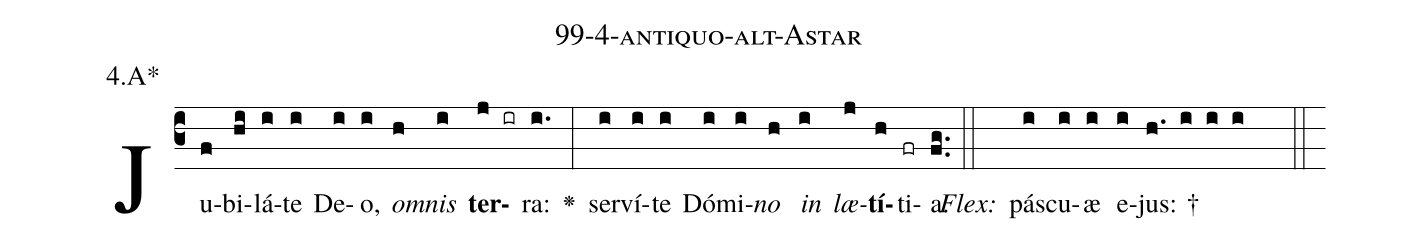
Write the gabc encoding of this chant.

name: 99-4-antiquo-alt-Astar;
annotation: 4.A*;
%%
(c3)Ju(f)bi(hi)lá(i)te(i) De(i)o,(i) <i>om</i>(h)<i>nis</i>(i) <b>ter</b>(j ir)ra:(i.) <v>\greheightstar</v>(:) ser(i)ví(i)te(i) Dó(i)mi(i)<i>no</i>(h) <i>in</i>(i) <i>læ</i>(j)<b>tí</b>(h)ti(fr)a.(fg..) (::)
<i>Flex:</i>()  pás(i)cu(i)æ(i) e(i)jus: †(h. i i i  ::)

%E(i) u(h) o(i) u(j) a(h) e.(fg..) (::)
